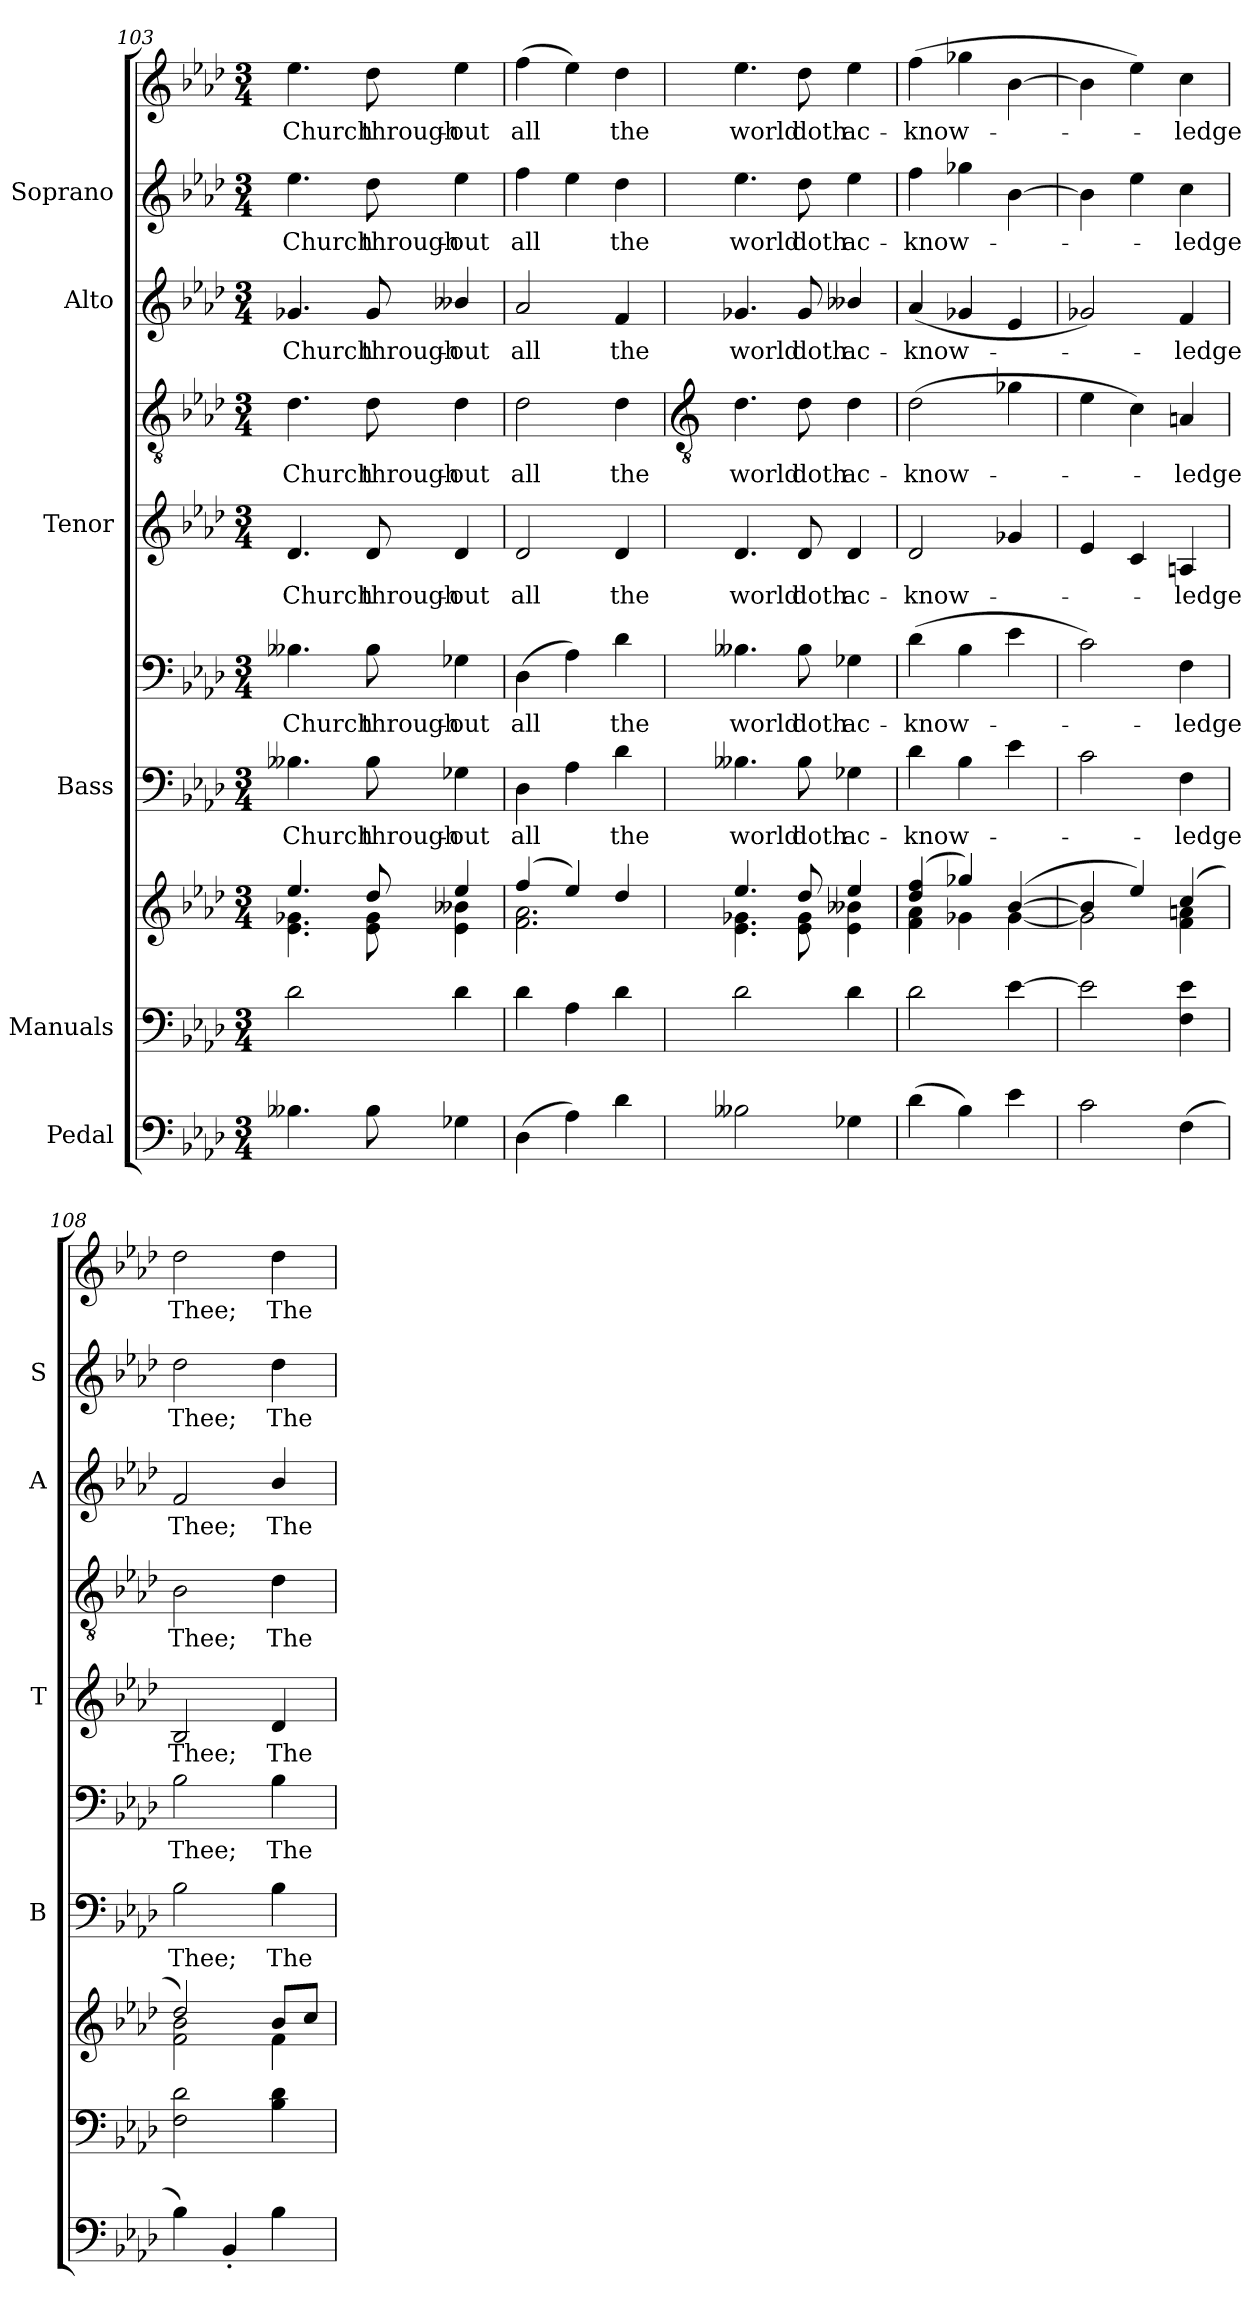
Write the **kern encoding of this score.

**kern	**kern	**kern	**kern	**text	**kern	**text	**kern	**text	**kern	**text	**kern	**text	**kern	**text	**kern	**text
*part6	*part5	*part5	*part4	*part4	*part4	*part4	*part3	*part3	*part3	*part3	*part2	*part2	*part1	*part1	*part1	*part1
*staff10	*staff9	*staff8	*staff7	*staff7	*staff6	*staff6	*staff5	*staff5	*staff4	*staff4	*staff3	*staff3	*staff2	*staff2	*staff1	*staff1
*I"Pedal	*I"Manuals	*	*I"Bass	*	*	*	*I"Tenor	*	*	*	*I"Alto	*	*I"Soprano	*	*	*
*	*	*	*I'B	*	*	*	*I'T	*	*	*	*I'A	*	*I'S	*	*	*
*clefF4	*clefF4	*clefG2	*	*	*clefF4	*	*	*	*clefGv2	*	*clefG2	*	*	*	*clefG2	*
*k[b-e-a-d-]	*k[b-e-a-d-]	*k[b-e-a-d-]	*k[b-e-a-d-]	*	*k[b-e-a-d-]	*	*k[b-e-a-d-]	*	*k[b-e-a-d-]	*	*k[b-e-a-d-]	*	*k[b-e-a-d-]	*	*k[b-e-a-d-]	*
*A-:	*A-:	*A-:	*A-:	*	*A-:	*	*A-:	*	*A-:	*	*A-:	*	*A-:	*	*A-:	*
*M3/4	*M3/4	*M3/4	*M3/4	*	*M3/4	*	*M3/4	*	*M3/4	*	*M3/4	*	*M3/4	*	*M3/4	*
=103	=103	=103	=103	=103	=103	=103	=103	=103	=103	=103	=103	=103	=103	=103	=103	=103
!	!LO:N:vis=1	!	!	!LO:LY:b	!	!LO:LY:b	!	!LO:LY:b	!	!LO:LY:b	!	!LO:LY:b	!	!LO:LY:b	!	!LO:LY:b
*	*^	*^	*	*	*	*	*	*	*	*	*	*	*	*	*	*
4.B--X	2.ryy	2d-\	4.ee-/	4.e-\ 4.g-X\	4.B--X	Church	4.B--X	Church	4.d-	Church	4.d-	Church	4.g-X	Church	4.ee-	Church	4.ee-	Church
!	!	!	!	!	!	!LO:LY:b	!	!LO:LY:b	!	!LO:LY:b	!	!LO:LY:b	!	!LO:LY:b	!	!LO:LY:b	!	!LO:LY:b
8B--	.	.	8dd-/	8e-\ 8g-\	8B--	through-	8B--	through-	8d-	through-	8d-	through-	8g-	through-	8dd-	through-	8dd-	through-
!	!	!	!	!	!	!LO:LY:b	!	!LO:LY:b	!	!LO:LY:b	!	!LO:LY:b	!	!LO:LY:b	!	!LO:LY:b	!	!LO:LY:b
4G-X	.	4d-\	4ee-/	4e-\ 4b--X\	4G-X	-out	4G-X	-out	4d-	-out	4d-	-out	4b--X/	-out	4ee-	-out	4ee-	-out
=104	=104	=104	=104	=104	=104	=104	=104	=104	=104	=104	=104	=104	=104	=104	=104	=104	=104	=104
!	!LO:N:vis=1	!	!	!	!	!LO:LY:b	!	!LO:LY:b	!	!LO:LY:b	!	!LO:LY:b	!	!LO:LY:b	!	!LO:LY:b	!	!LO:LY:b
(4D-	2.ryy	4d-\	(>4ff/	2.f\ 2.a-\	4D-	all	(4D-	all	2d-	all	2d-	all	2a-	all	4ff	all	(>4ff	all
4A-)	.	4A-\	4ee-/)	.	4A-	.	4A-)	.	.	.	.	.	.	.	4ee-	.	4ee-)	.
!	!	!	!	!	!	!LO:LY:b	!	!LO:LY:b	!	!LO:LY:b	!	!LO:LY:b	!	!LO:LY:b	!	!LO:LY:b	!	!LO:LY:b
4d-	.	4d-\	4dd-/	.	4d-	the	4d-	the	4d-	the	4d-	the	4f	the	4dd-	the	4dd-	the
*	*v	*v	*	*	*	*	*	*	*	*	*	*	*	*	*	*	*	*
!!LO:LB:g=z
=105	=105	=105	=105	=105	=105	=105	=105	=105	=105	=105	=105	=105	=105	=105	=105	=105	=105
*	*	*	*	*	*	*	*	*	*	*clefGv2	*	*	*	*	*	*	*
*	*^	*	*	*	*	*	*	*	*	*	*	*	*	*	*	*	*
!	!	!	!	!	!	!LO:LY:b	!	!LO:LY:b	!	!LO:LY:b	!	!LO:LY:b	!	!LO:LY:b	!	!LO:LY:b	!	!LO:LY:b
*	*v	*v	*	*	*	*	*	*	*	*	*	*	*	*	*	*	*	*
2B--X	2d-	4.ee-/	4.e-\ 4.g-X\	4.B--X	world	4.B--X	world	4.d-	world	4.d-	world	4.g-X	world	4.ee-	world	4.ee-	world
!	!	!	!	!	!LO:LY:b	!	!LO:LY:b	!	!LO:LY:b	!	!LO:LY:b	!	!LO:LY:b	!	!LO:LY:b	!	!LO:LY:b
.	.	8dd-/	8e-\ 8g-\	8B--	doth	8B--	doth	8d-	doth	8d-	doth	8g-	doth	8dd-	doth	8dd-	doth
!	!	!	!	!	!LO:LY:b	!	!LO:LY:b	!	!LO:LY:b	!	!LO:LY:b	!	!LO:LY:b	!	!LO:LY:b	!	!LO:LY:b
4G-X	4d-	4ee-/	4e-\ 4b--X\	4G-X	ac-	4G-X	ac-	4d-	ac-	4d-	ac-	4b--X/	ac-	4ee-	ac-	4ee-	ac-
=106	=106	=106	=106	=106	=106	=106	=106	=106	=106	=106	=106	=106	=106	=106	=106	=106	=106
!	!	!	!	!	!LO:LY:b	!	!LO:LY:b	!	!LO:LY:b	!	!LO:LY:b	!	!LO:LY:b	!	!LO:LY:b	!	!LO:LY:b
(>4d-	2d-	(>4dd-/ 4ff/	4f\ 4a-\	4d-	-know-	(>4d-	-know-	2d-	-know-	(>2d-	-know-	(<4a-	-know-	4ff	-know-	(>4ff	-know-
4B-)	.	4gg-X/)	4g-X\	4B-	.	4B-	.	.	.	.	.	4g-X	.	4gg-X	.	4gg-X	.
4e-	[4e-	(>[4b-/	[4g-\	4e-	.	4e-	.	4g-X	.	4g-X	.	4e-	.	[4b-	.	[4b-	.
=107	=107	=107	=107	=107	=107	=107	=107	=107	=107	=107	=107	=107	=107	=107	=107	=107	=107
2c	2e-]	4b-/]	2g-\]	2c	.	2c)	.	4e-	.	4e-	.	2g-X)	.	4b-]	.	4b-]	.
.	.	4ee-/)	.	.	.	.	.	4c	.	4c)	.	.	.	4ee-	.	4ee-)	.
!	!	!	!	!	!LO:LY:b	!	!LO:LY:b	!	!LO:LY:b	!	!LO:LY:b	!	!LO:LY:b	!	!LO:LY:b	!	!LO:LY:b
(>4F	4F 4e-	(>4cc/	4f\ 4an\	4F	ledge	4F	ledge	4An	ledge	4An	ledge	4f	ledge	4cc	ledge	4cc	ledge
=108	=108	=108	=108	=108	=108	=108	=108	=108	=108	=108	=108	=108	=108	=108	=108	=108	=108
!	!	!	!	!	!LO:LY:b	!	!LO:LY:b	!	!LO:LY:b	!	!LO:LY:b	!	!LO:LY:b	!	!LO:LY:b	!	!LO:LY:b
4B-)	2F 2d-	2dd-/)	2f\ 2b-\	2B-	Thee;	2B-	Thee;	2B-	Thee;	2B-	Thee;	2f	Thee;	2dd-	Thee;	2dd-	Thee;
4BB-'	.	.	.	.	.	.	.	.	.	.	.	.	.	.	.	.	.
!	!	!	!	!	!LO:LY:b	!	!LO:LY:b	!	!LO:LY:b	!	!LO:LY:b	!	!LO:LY:b	!	!LO:LY:b	!	!LO:LY:b
4B-	4B- 4d-	8b-/L	4f\	4B-	The	4B-	The	4d-	The	4d-	The	4b-/	The	4dd-	The	4dd-	The
.	.	8cc/J	.	.	.	.	.	.	.	.	.	.	.	.	.	.	.
*	*	*v	*v	*	*	*	*	*	*	*	*	*	*	*	*	*	*
=	=	=	=	=	=	=	=	=	=	=	=	=	=	=	=	=
*-	*-	*-	*-	*-	*-	*-	*-	*-	*-	*-	*-	*-	*-	*-	*-	*-
